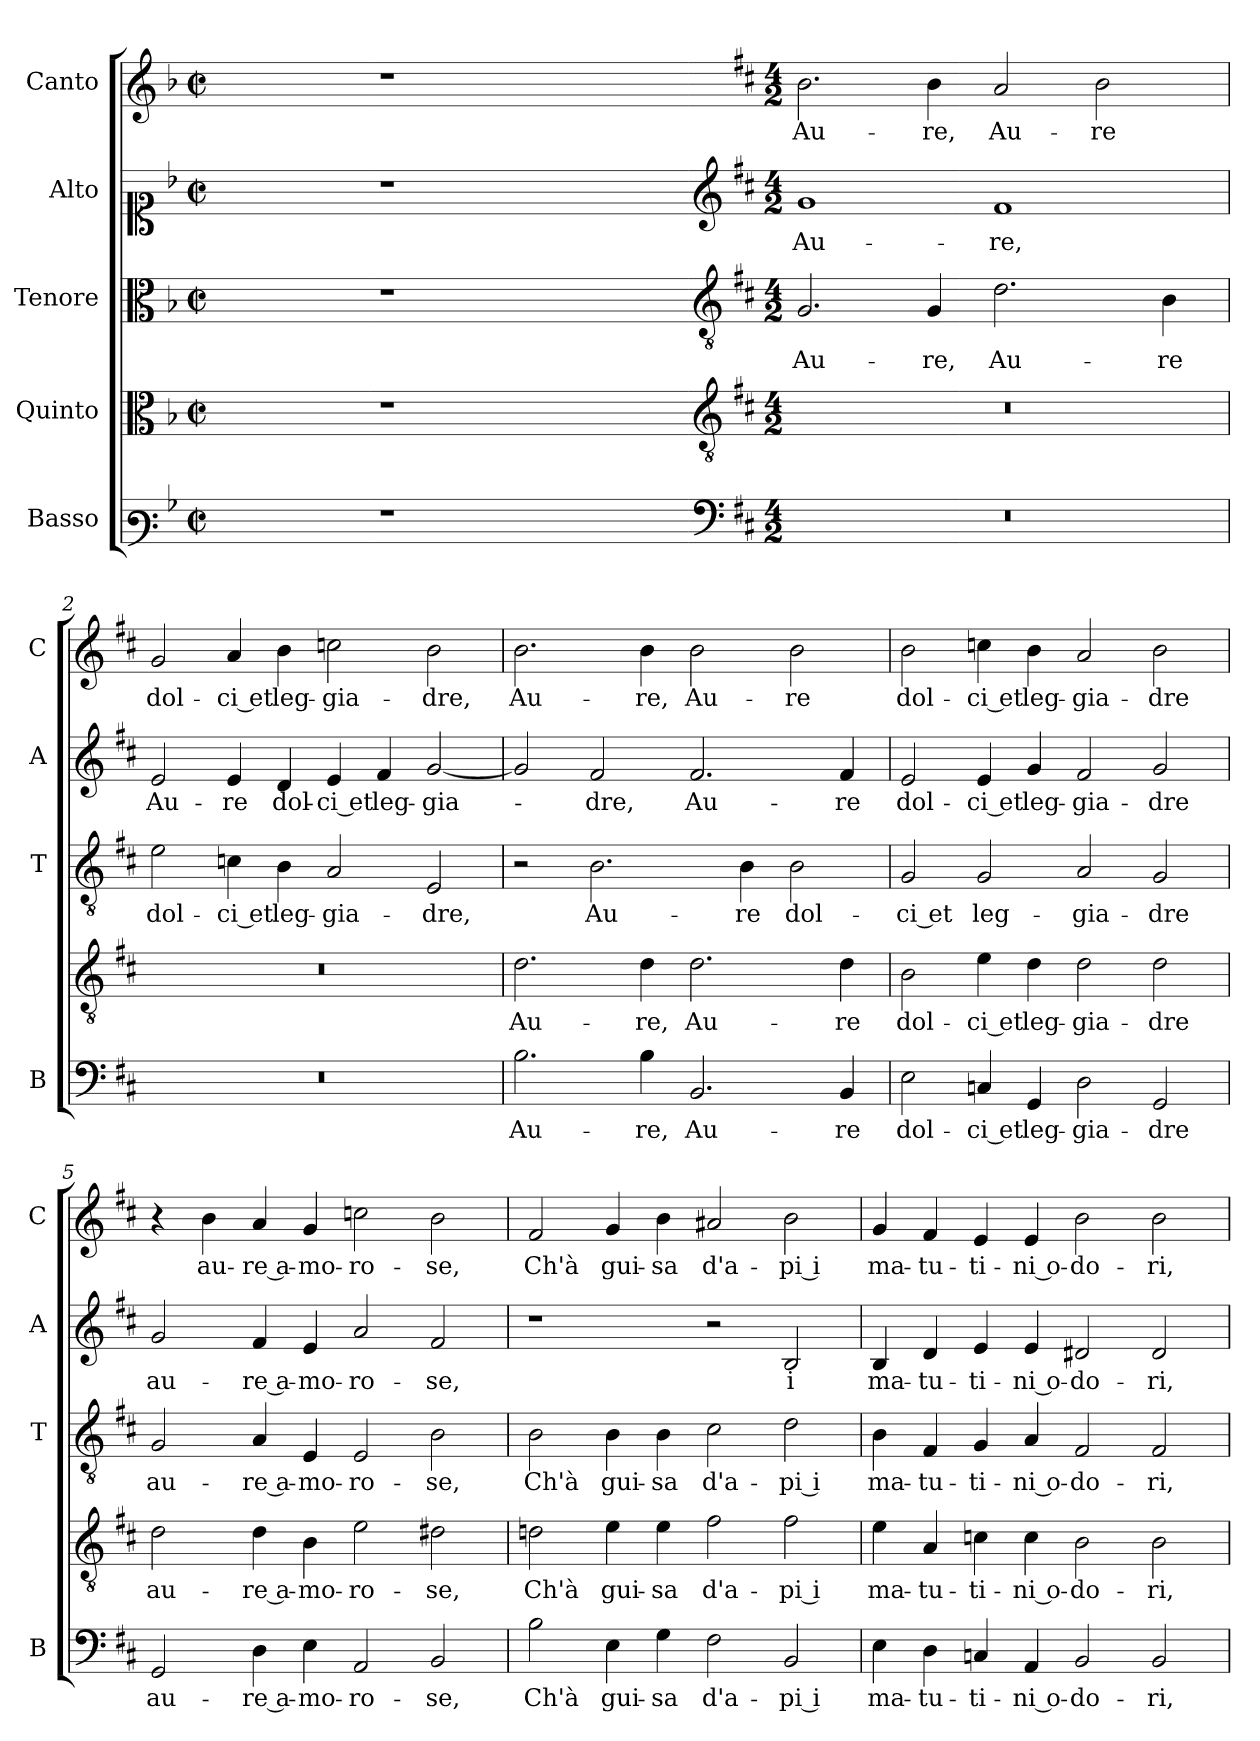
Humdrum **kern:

**kern	**text	**kern	**text	**kern	**text	**kern	**text	**kern	**text
*part5	*part5	*part4	*part4	*part3	*part3	*part2	*part2	*part1	*part1
*staff5	*staff5	*staff4	*staff4	*staff3	*staff3	*staff2	*staff2	*staff1	*staff1
*I"Basso	*	*I"Quinto	*	*I"Tenore	*	*I"Alto	*	*I"Canto	*
*I'B	*	*	*	*I'T	*	*I'A	*	*I'C	*
*clefF3	*	*clefC3	*	*clefC3	*	*clefC1	*	*clefG2	*
*k[b-]	*	*k[b-]	*	*k[b-]	*	*k[b-]	*	*k[b-]	*
*F:	*	*F:	*	*F:	*	*F:	*	*F:	*
*M2/2	*	*M2/2	*	*M2/2	*	*M2/2	*	*M2/2	*
*met(c|)	*	*met(c|)	*	*met(c|)	*	*met(c|)	*	*met(c|)	*
=	=	=	=	=	=	=	=	=	=
1ryy	.	1ryy	.	1ryy	.	1ryy	.	1ryy	.
=1X-	=1X-	=1X-	=1X-	=1X-	=1X-	=1X-	=1X-	=1X-	=1X-
1r	.	1r	.	1r	.	1r	.	1r	.
1ryy	.	1ryy	.	1ryy	.	1ryy	.	1ryy	.
=1-	=1-	=1-	=1-	=1-	=1-	=1-	=1-	=1-	=1-
*clefF4	*	*clefGv2	*	*clefGv2	*	*clefG2	*	*	*
*k[f#c#]	*	*k[f#c#]	*	*k[f#c#]	*	*k[f#c#]	*	*k[f#c#]	*
*D:	*	*D:	*	*D:	*	*D:	*	*D:	*
*M4/2	*	*M4/2	*	*M4/2	*	*M4/2	*	*M4/2	*
!	!	!	!	!	!LO:LY:b	!	!LO:LY:b	!	!LO:LY:b
0r	.	0r	.	2.G/	Au-	1g	Au-	2.b\	Au-
!	!	!	!	!	!LO:LY:b	!	!	!	!LO:LY:b
.	.	.	.	4G/	-re,	.	.	4b\	-re,
!	!	!	!	!	!LO:LY:b	!	!LO:LY:b	!	!LO:LY:b
.	.	.	.	2.d\	Au-	1f#	-re,	2a/	Au-
!	!	!	!	!	!	!	!	!	!LO:LY:b
.	.	.	.	.	.	.	.	2b\	-re
!	!	!	!	!	!LO:LY:b	!	!	!	!
.	.	.	.	4B\	-re	.	.	.	.
=2	=2	=2	=2	=2	=2	=2	=2	=2	=2
!	!	!	!	!	!LO:LY:b	!	!LO:LY:b	!	!LO:LY:b
0r	.	0r	.	2e\	dol-	2e/	Au-	2g/	dol-
!	!	!	!	!	!LO:LY:b	!	!LO:LY:b	!	!LO:LY:b
.	.	.	.	4cn\	-ci et	4e/	-re	4a/	-ci et
!	!	!	!	!	!LO:LY:b	!	!LO:LY:b	!	!LO:LY:b
.	.	.	.	4B\	leg-	4d/	dol-	4b\	leg-
!	!	!	!	!	!LO:LY:b	!	!LO:LY:b	!	!LO:LY:b
.	.	.	.	2A/	-gia-	4e/	-ci et	2ccn\	-gia-
!	!	!	!	!	!	!	!LO:LY:b	!	!
.	.	.	.	.	.	4f#/	leg-	.	.
!	!	!	!	!	!LO:LY:b	!	!LO:LY:b	!	!LO:LY:b
.	.	.	.	2E/	-dre,	[2g/	-gia-	2b\	-dre,
=3	=3	=3	=3	=3	=3	=3	=3	=3	=3
!	!LO:LY:b	!	!LO:LY:b	!	!	!	!	!	!LO:LY:b
2.B\	Au-	2.d\	Au-	2r	.	2g/]	.	2.b\	Au-
!	!	!	!	!	!LO:LY:b	!	!LO:LY:b	!	!
.	.	.	.	2.B\	Au-	2f#/	-dre,	.	.
!	!LO:LY:b	!	!LO:LY:b	!	!	!	!	!	!LO:LY:b
4B\	-re,	4d\	-re,	.	.	.	.	4b\	-re,
!	!LO:LY:b	!	!LO:LY:b	!	!	!	!LO:LY:b	!	!LO:LY:b
2.BB/	Au-	2.d\	Au-	.	.	2.f#/	Au-	2b\	Au-
!	!	!	!	!	!LO:LY:b	!	!	!	!
.	.	.	.	4B\	-re	.	.	.	.
!	!	!	!	!	!LO:LY:b	!	!	!	!LO:LY:b
.	.	.	.	2B\	dol-	.	.	2b\	-re
!	!LO:LY:b	!	!LO:LY:b	!	!	!	!LO:LY:b	!	!
4BB/	-re	4d\	-re	.	.	4f#/	-re	.	.
!!LO:LB:g=z
=4	=4	=4	=4	=4	=4	=4	=4	=4	=4
!	!LO:LY:b	!	!LO:LY:b	!	!LO:LY:b	!	!LO:LY:b	!	!LO:LY:b
2E\	dol-	2B\	dol-	2G/	-ci et	2e/	dol-	2b\	dol-
!	!LO:LY:b	!	!LO:LY:b	!	!LO:LY:b	!	!LO:LY:b	!	!LO:LY:b
4Cn/	-ci et	4e\	-ci et	2G/	leg-	4e/	-ci et	4ccn\	-ci et
!	!LO:LY:b	!	!LO:LY:b	!	!	!	!LO:LY:b	!	!LO:LY:b
4GG/	leg-	4d\	leg-	.	.	4g/	leg-	4b\	leg-
!	!LO:LY:b	!	!LO:LY:b	!	!LO:LY:b	!	!LO:LY:b	!	!LO:LY:b
2D\	-gia-	2d\	-gia-	2A/	-gia-	2f#/	-gia-	2a/	-gia-
!	!LO:LY:b	!	!LO:LY:b	!	!LO:LY:b	!	!LO:LY:b	!	!LO:LY:b
2GG/	-dre	2d\	-dre	2G/	-dre	2g/	-dre	2b\	-dre
=5	=5	=5	=5	=5	=5	=5	=5	=5	=5
!	!LO:LY:b	!	!LO:LY:b	!	!LO:LY:b	!	!LO:LY:b	!	!
2GG/	au-	2d\	au-	2G/	au-	2g/	au-	4r	.
!	!	!	!	!	!	!	!	!	!LO:LY:b
.	.	.	.	.	.	.	.	4b\	au-
!	!LO:LY:b	!	!LO:LY:b	!	!LO:LY:b	!	!LO:LY:b	!	!LO:LY:b
4D\	-re a-	4d\	-re a-	4A/	-re a-	4f#/	-re a-	4a/	-re a-
!	!LO:LY:b	!	!LO:LY:b	!	!LO:LY:b	!	!LO:LY:b	!	!LO:LY:b
4E\	-mo-	4B\	-mo-	4E/	-mo-	4e/	-mo-	4g/	-mo-
!	!LO:LY:b	!	!LO:LY:b	!	!LO:LY:b	!	!LO:LY:b	!	!LO:LY:b
2AA/	-ro-	2e\	-ro-	2E/	-ro-	2a/	-ro-	2ccn\	-ro-
!	!LO:LY:b	!	!LO:LY:b	!	!LO:LY:b	!	!LO:LY:b	!	!LO:LY:b
2BB/	-se,	2d#X\	-se,	2B\	-se,	2f#/	-se,	2b\	-se,
=6	=6	=6	=6	=6	=6	=6	=6	=6	=6
!	!LO:LY:b	!	!LO:LY:b	!	!LO:LY:b	!	!	!	!LO:LY:b
2B\	Ch'à	2dni\	Ch'à	2B\	Ch'à	1r	.	2f#/	Ch'à
!	!LO:LY:b	!	!LO:LY:b	!	!LO:LY:b	!	!	!	!LO:LY:b
4E\	gui-	4e\	gui-	4B\	gui-	.	.	4g/	gui-
!	!LO:LY:b	!	!LO:LY:b	!	!LO:LY:b	!	!	!	!LO:LY:b
4G\	-sa	4e\	-sa	4B\	-sa	.	.	4b\	-sa
!	!LO:LY:b	!	!LO:LY:b	!	!LO:LY:b	!	!	!	!LO:LY:b
2F#\	d'a-	2f#\	d'a-	2c#\	d'a-	2r	.	2a#X/	d'a-
!	!LO:LY:b	!	!LO:LY:b	!	!LO:LY:b	!	!LO:LY:b	!	!LO:LY:b
2BB/	-pi i	2f#\	-pi i	2d\	-pi i	2B/	i	2b\	-pi i
=7	=7	=7	=7	=7	=7	=7	=7	=7	=7
!	!LO:LY:b	!	!LO:LY:b	!	!LO:LY:b	!	!LO:LY:b	!	!LO:LY:b
4E\	ma-	4e\	ma-	4B\	ma-	4B/	ma-	4g/	ma-
!	!LO:LY:b	!	!LO:LY:b	!	!LO:LY:b	!	!LO:LY:b	!	!LO:LY:b
4D\	-tu-	4A/	-tu-	4F#/	-tu-	4d/	-tu-	4f#/	-tu-
!	!LO:LY:b	!	!LO:LY:b	!	!LO:LY:b	!	!LO:LY:b	!	!LO:LY:b
4Cn/	-ti-	4cn\	-ti-	4G/	-ti-	4e/	-ti-	4e/	-ti-
!	!LO:LY:b	!	!LO:LY:b	!	!LO:LY:b	!	!LO:LY:b	!	!LO:LY:b
4AA/	-ni o-	4c\	-ni o-	4A/	-ni o-	4e/	-ni o-	4e/	-ni o-
!	!LO:LY:b	!	!LO:LY:b	!	!LO:LY:b	!	!LO:LY:b	!	!LO:LY:b
2BB/	-do-	2B\	-do-	2F#/	-do-	2d#X/	-do-	2b\	-do-
!	!LO:LY:b	!	!LO:LY:b	!	!LO:LY:b	!	!LO:LY:b	!	!LO:LY:b
2BB/	-ri,	2B\	-ri,	2F#/	-ri,	2d#/	-ri,	2b\	-ri,
=	=	=	=	=	=	=	=	=	=
*-	*-	*-	*-	*-	*-	*-	*-	*-	*-
